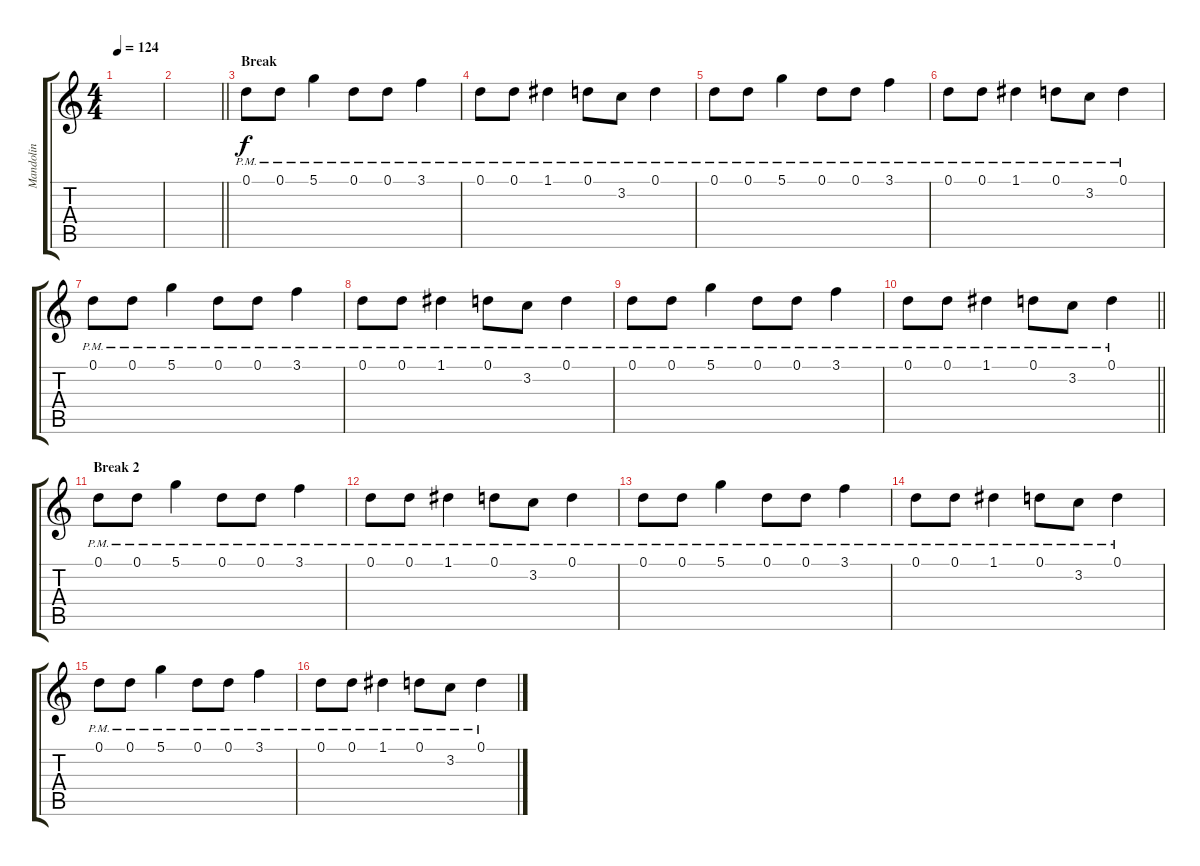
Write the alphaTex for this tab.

\track ("Mandolin" "Mandolin") {instrument acousticguitarnylon}
\staff {score tabs}
\tuning (D4 A3 F3 C3 G2 D2) {hide}
\ts (4 4)
\tempo 124
\clef g2
\ks c
|
\barLineRight lightlight
|
\section ("" "Break ")
0.1{pm}.8 0.1{pm}.8 5.1{pm}.4 0.1{pm}.8 0.1{pm}.8 3.1{pm}.4 |
0.1{pm}.8 0.1{pm}.8 1.1{pm}.4 0.1{pm}.8 3.2{pm}.8 0.1{pm}.4 |
0.1{pm}.8 0.1{pm}.8 5.1{pm}.4 0.1{pm}.8 0.1{pm}.8 3.1{pm}.4 |
0.1{pm}.8 0.1{pm}.8 1.1{pm}.4 0.1{pm}.8 3.2{pm}.8 0.1{pm}.4 |
0.1{pm}.8 0.1{pm}.8 5.1{pm}.4 0.1{pm}.8 0.1{pm}.8 3.1{pm}.4 |
0.1{pm}.8 0.1{pm}.8 1.1{pm}.4 0.1{pm}.8 3.2{pm}.8 0.1{pm}.4 |
0.1{pm}.8 0.1{pm}.8 5.1{pm}.4 0.1{pm}.8 0.1{pm}.8 3.1{pm}.4 |
\barLineRight lightlight
0.1{pm}.8 0.1{pm}.8 1.1{pm}.4 0.1{pm}.8 3.2{pm}.8 0.1{pm}.4 |
\section ("" "Break 2")
0.1{pm}.8 0.1{pm}.8 5.1{pm}.4 0.1{pm}.8 0.1{pm}.8 3.1{pm}.4 |
0.1{pm}.8 0.1{pm}.8 1.1{pm}.4 0.1{pm}.8 3.2{pm}.8 0.1{pm}.4 |
0.1{pm}.8 0.1{pm}.8 5.1{pm}.4 0.1{pm}.8 0.1{pm}.8 3.1{pm}.4 |
0.1{pm}.8 0.1{pm}.8 1.1{pm}.4 0.1{pm}.8 3.2{pm}.8 0.1{pm}.4 |
0.1{pm}.8 0.1{pm}.8 5.1{pm}.4 0.1{pm}.8 0.1{pm}.8 3.1{pm}.4 |
0.1{pm}.8 0.1{pm}.8 1.1{pm}.4 0.1{pm}.8 3.2{pm}.8 0.1{pm}.4
